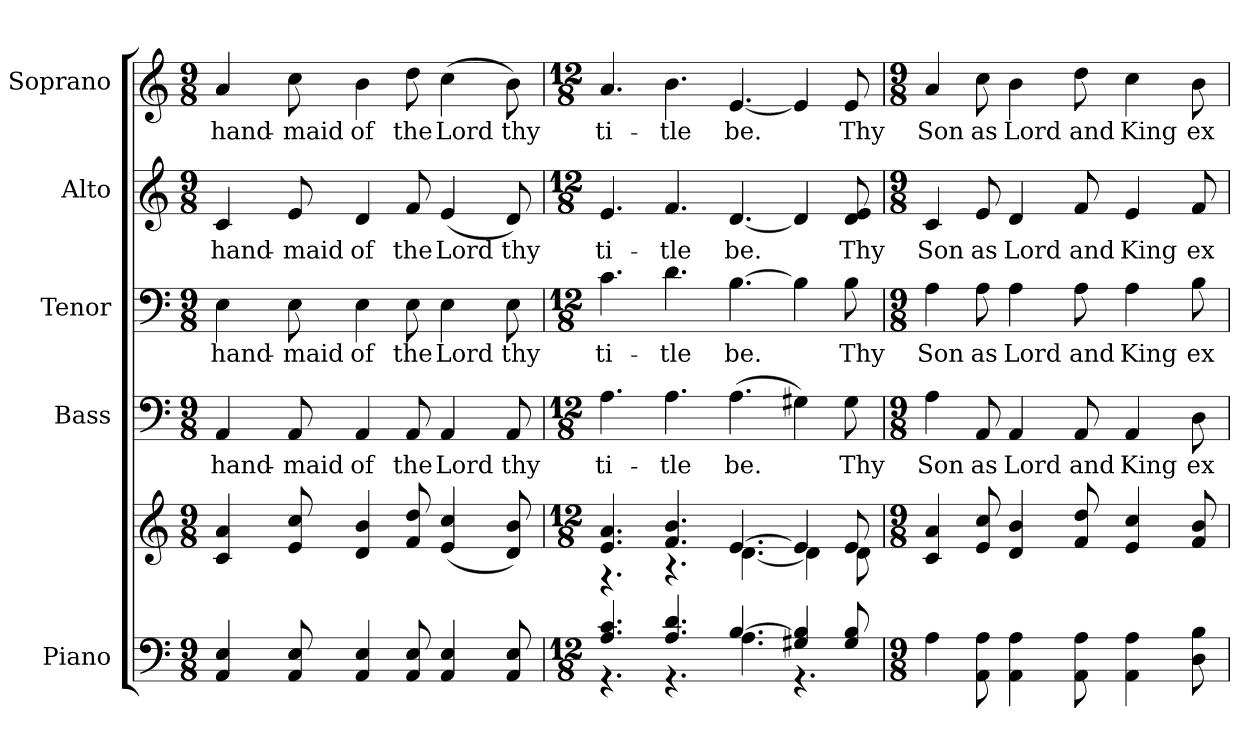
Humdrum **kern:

**kern	**kern	**kern	**text	**kern	**text	**kern	**text	**kern	**text
*part5	*part5	*part4	*part4	*part3	*part3	*part2	*part2	*part1	*part1
*staff6	*staff5	*staff4	*staff4	*staff3	*staff3	*staff2	*staff2	*staff1	*staff1
*I"Piano	*	*I"Bass	*	*I"Tenor	*	*I"Alto	*	*I"Soprano	*
*I'Pno.	*	*I'B.	*	*I'T.	*	*I'A.	*	*I'S.	*
*clefF4	*clefG2	*clefF4	*	*clefF4	*	*clefG2	*	*clefG2	*
*k[]	*k[]	*k[]	*	*k[]	*	*k[]	*	*k[]	*
*C:	*C:	*C:	*	*C:	*	*C:	*	*C:	*
*M9/8	*M9/8	*M9/8	*	*M9/8	*	*M9/8	*	*M9/8	*
=1	=1	=1	=1	=1	=1	=1	=1	=1	=1
!	!	!	!LO:LY:b:color=#000000	!	!	!	!	!	!
!	!	!	!	!	!LO:LY:b:color=#000000	!	!	!	!
!	!	!	!	!	!	!	!LO:LY:b:color=#000000	!	!
!	!	!	!	!	!	!	!	!	!LO:LY:b:color=#000000
4AAi/ 4Ei	4ci/ 4ai	4AAi/	hand-	4Ei\	hand-	4ci/	hand-	4ai/	hand-
!	!	!	!LO:LY:b:color=#000000	!	!	!	!	!	!
!	!	!	!	!	!LO:LY:b:color=#000000	!	!	!	!
!	!	!	!	!	!	!	!LO:LY:b:color=#000000	!	!
!	!	!	!	!	!	!	!	!	!LO:LY:b:color=#000000
8AAi/ 8Ei	8ei/ 8cci	8AAi/	-maid	8Ei\	-maid	8ei/	-maid	8cci\	-maid
!	!	!	!LO:LY:b:color=#000000	!	!	!	!	!	!
!	!	!	!	!	!LO:LY:b:color=#000000	!	!	!	!
!	!	!	!	!	!	!	!LO:LY:b:color=#000000	!	!
!	!	!	!	!	!	!	!	!	!LO:LY:b:color=#000000
4AAi/ 4Ei	4di/ 4bi	4AAi/	of	4Ei\	of	4di/	of	4bi\	of
!	!	!	!LO:LY:b:color=#000000	!	!	!	!	!	!
!	!	!	!	!	!LO:LY:b:color=#000000	!	!	!	!
!	!	!	!	!	!	!	!LO:LY:b:color=#000000	!	!
!	!	!	!	!	!	!	!	!	!LO:LY:b:color=#000000
8AAi/ 8Ei	8fi/ 8ddi	8AAi/	the	8Ei\	the	8fi/	the	8ddi\	the
!	!	!	!LO:LY:b:color=#000000	!	!	!	!	!	!
!	!	!	!	!	!LO:LY:b:color=#000000	!	!	!	!
!	!	!	!	!	!	!	!LO:LY:b:color=#000000	!	!
!	!	!	!	!	!	!	!	!	!LO:LY:b:color=#000000
4AAi/ 4Ei	(4ei/ 4cci	4AAi/	Lord	4Ei\	Lord	(4ei/	Lord	(4cci\	Lord
!	!	!	!LO:LY:b:color=#000000	!	!	!	!	!	!
!	!	!	!	!	!LO:LY:b:color=#000000	!	!	!	!
!	!	!	!	!	!	!	!LO:LY:b:color=#000000	!	!
!	!	!	!	!	!	!	!	!	!LO:LY:b:color=#000000
8AAi/ 8Ei	8di/ 8bi)	8AAi/	thy	8Ei\	thy	8di/)	thy	8bi\)	thy
!!LO:PB:g=z
=2	=2	=2	=2	=2	=2	=2	=2	=2	=2
*M12/8	*M12/8	*M12/8	*	*M12/8	*	*M12/8	*	*M12/8	*
*^	*^	*	*	*	*	*	*	*	*
!	!	!	!	!	!LO:LY:b:color=#000000	!	!	!	!	!	!
!	!	!	!	!	!	!	!LO:LY:b:color=#000000	!	!	!	!
!	!	!	!	!	!	!	!	!	!LO:LY:b:color=#000000	!	!
!	!	!	!	!	!	!	!	!	!	!	!LO:LY:b:color=#000000
4.Ai/ 4.ci	4.r	4.ei/ 4.ai	4.r	4.Ai\	ti-	4.ci\	ti-	4.ei/	ti-	4.ai/	ti-
!	!	!	!	!	!LO:LY:b:color=#000000	!	!	!	!	!	!
!	!	!	!	!	!	!	!LO:LY:b:color=#000000	!	!	!	!
!	!	!	!	!	!	!	!	!	!LO:LY:b:color=#000000	!	!
!	!	!	!	!	!	!	!	!	!	!	!LO:LY:b:color=#000000
4.Ai/ 4.di	4.r	4.fi/ 4.bi	4.r	4.Ai\	-tle	4.di\	-tle	4.fi/	-tle	4.bi\	-tle
!	!	!	!	!	!LO:LY:b:color=#000000	!	!	!	!	!	!
!	!	!	!	!	!	!	!LO:LY:b:color=#000000	!	!	!	!
!	!	!	!	!	!	!	!	!	!LO:LY:b:color=#000000	!	!
!	!	!	!	!	!	!	!	!	!	!	!LO:LY:b:color=#000000
[>4.Bi/	4.Ai\	[>4.ei/	[<4.di\	(4.Ai\	be.	[>4.Bi\	be.	[<4.di/	be.	[<4.ei/	be.
4G#Xi/ 4Bi]	4.r	4ei/]	4di\]	4G#Xi\)	.	4Bi\]	.	4di/]	.	4ei/]	.
!	!	!	!	!	!LO:LY:b:color=#000000	!	!	!	!	!	!
!	!	!	!	!	!	!	!LO:LY:b:color=#000000	!	!	!	!
!	!	!	!	!	!	!	!	!	!LO:LY:b:color=#000000	!	!
!	!	!	!	!	!	!	!	!	!	!	!LO:LY:b:color=#000000
8G#i/ 8Bi	.	8ei/	8di\	8G#i\	Thy	8Bi\	Thy	8di/ 8ei	Thy	8ei/	Thy
*v	*v	*	*	*	*	*	*	*	*	*	*
*	*v	*v	*	*	*	*	*	*	*	*
!!LO:PB:g=z
=3	=3	=3	=3	=3	=3	=3	=3	=3	=3
*M9/8	*M9/8	*M9/8	*	*M9/8	*	*M9/8	*	*M9/8	*
*	*^	*	*	*	*	*	*	*	*
!	!	!	!	!LO:LY:b:color=#000000	!	!	!	!	!	!
*	*v	*v	*	*	*	*	*	*	*	*
*	*^	*	*	*	*	*	*	*	*
!	!	!	!	!	!	!LO:LY:b:color=#000000	!	!	!	!
*	*v	*v	*	*	*	*	*	*	*	*
*	*^	*	*	*	*	*	*	*	*
!	!	!	!	!	!	!	!	!LO:LY:b:color=#000000	!	!
*	*v	*v	*	*	*	*	*	*	*	*
*	*^	*	*	*	*	*	*	*	*
!	!	!	!	!	!	!	!	!	!	!LO:LY:b:color=#000000
*	*v	*v	*	*	*	*	*	*	*	*
4Ai\	4ci/ 4ai	4Ai\	Son	4Ai\	Son	4ci/	Son	4ai/	Son
!	!	!	!LO:LY:b:color=#000000	!	!	!	!	!	!
!	!	!	!	!	!LO:LY:b:color=#000000	!	!	!	!
!	!	!	!	!	!	!	!LO:LY:b:color=#000000	!	!
!	!	!	!	!	!	!	!	!	!LO:LY:b:color=#000000
8AAi\ 8Ai	8ei/ 8cci	8AAi/	as	8Ai\	as	8ei/	as	8cci\	as
!	!	!	!LO:LY:b:color=#000000	!	!	!	!	!	!
!	!	!	!	!	!LO:LY:b:color=#000000	!	!	!	!
!	!	!	!	!	!	!	!LO:LY:b:color=#000000	!	!
!	!	!	!	!	!	!	!	!	!LO:LY:b:color=#000000
4AAi\ 4Ai	4di/ 4bi	4AAi/	Lord	4Ai\	Lord	4di/	Lord	4bi\	Lord
!	!	!	!LO:LY:b:color=#000000	!	!	!	!	!	!
!	!	!	!	!	!LO:LY:b:color=#000000	!	!	!	!
!	!	!	!	!	!	!	!LO:LY:b:color=#000000	!	!
!	!	!	!	!	!	!	!	!	!LO:LY:b:color=#000000
8AAi\ 8Ai	8fi/ 8ddi	8AAi/	and	8Ai\	and	8fi/	and	8ddi\	and
!	!	!	!LO:LY:b:color=#000000	!	!	!	!	!	!
!	!	!	!	!	!LO:LY:b:color=#000000	!	!	!	!
!	!	!	!	!	!	!	!LO:LY:b:color=#000000	!	!
!	!	!	!	!	!	!	!	!	!LO:LY:b:color=#000000
4AAi\ 4Ai	4ei/ 4cci	4AAi/	King	4Ai\	King	4ei/	King	4cci\	King
!	!	!	!LO:LY:b:color=#000000	!	!	!	!	!	!
!	!	!	!	!	!LO:LY:b:color=#000000	!	!	!	!
!	!	!	!	!	!	!	!LO:LY:b:color=#000000	!	!
!	!	!	!	!	!	!	!	!	!LO:LY:b:color=#000000
8Di\ 8Bi	8fi/ 8bi	8Di\	ex-	8Bi\	ex-	8fi/	ex-	8bi\	ex-
=	=	=	=	=	=	=	=	=	=
*-	*-	*-	*-	*-	*-	*-	*-	*-	*-
